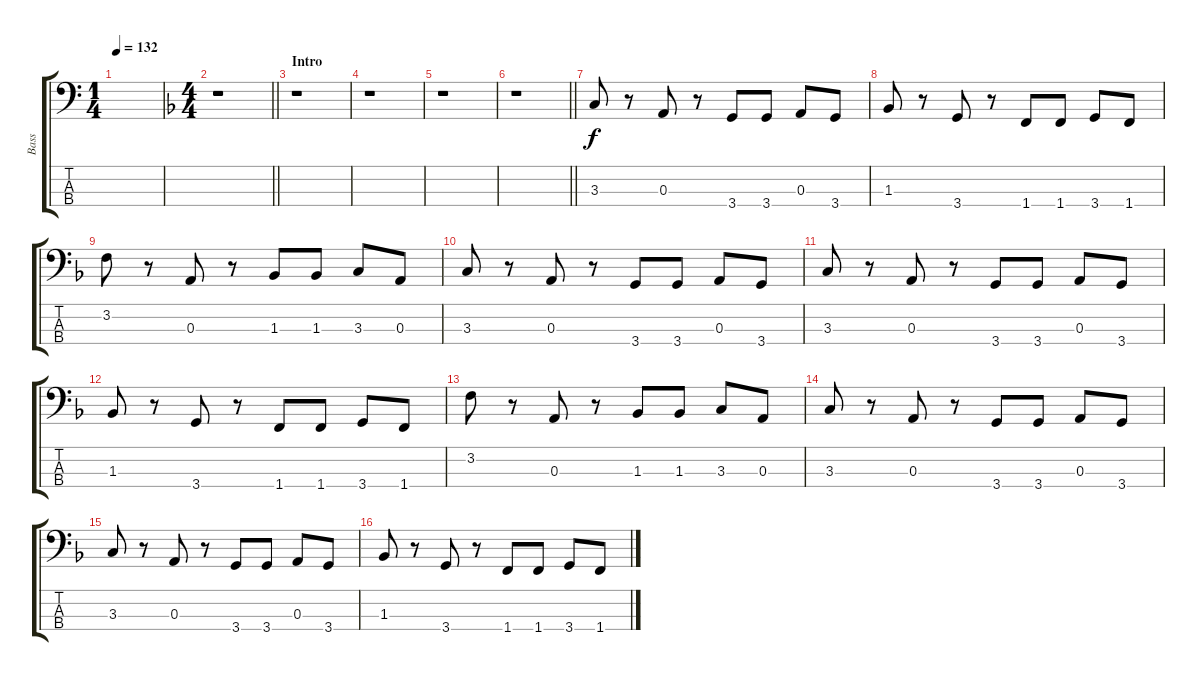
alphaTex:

\track ("Bass" "Bass") {instrument electricbassfinger}
\staff {score tabs}
\tuning (G2 D2 A1 E1) {hide}
\ts (1 4)
\tempo 132
\clef f4
\ks c
|
\ts (4 4)
\barLineRight lightlight
\ks f
r.1 |
\section ("" "Intro")
r.1 |
r.1 |
r.1 |
\barLineRight lightlight
r.1 |
3.3.8 r.8 0.3.8 r.8 3.4.8 3.4.8 0.3.8 3.4.8 |
1.3.8 r.8 3.4.8 r.8 1.4.8 1.4.8 3.4.8 1.4.8 |
3.2.8 r.8 0.3.8 r.8 1.3.8 1.3.8 3.3.8 0.3.8 |
3.3.8 r.8 0.3.8 r.8 3.4.8 3.4.8 0.3.8 3.4.8 |
3.3.8 r.8 0.3.8 r.8 3.4.8 3.4.8 0.3.8 3.4.8 |
1.3.8 r.8 3.4.8 r.8 1.4.8 1.4.8 3.4.8 1.4.8 |
3.2.8 r.8 0.3.8 r.8 1.3.8 1.3.8 3.3.8 0.3.8 |
3.3.8 r.8 0.3.8 r.8 3.4.8 3.4.8 0.3.8 3.4.8 |
3.3.8 r.8 0.3.8 r.8 3.4.8 3.4.8 0.3.8 3.4.8 |
1.3.8 r.8 3.4.8 r.8 1.4.8 1.4.8 3.4.8 1.4.8
